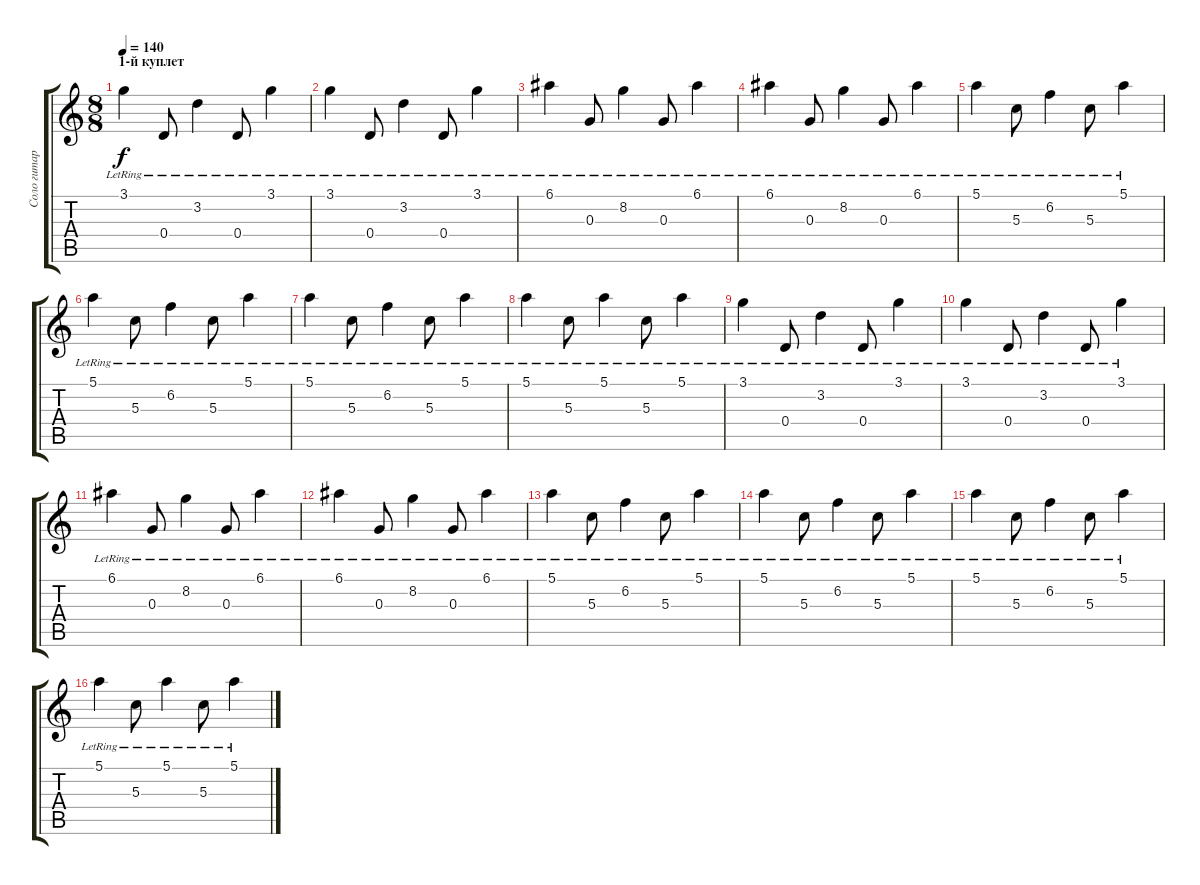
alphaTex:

\track ("Соло гитара" "Соло гитар") {instrument acousticguitarnylon}
\staff {score tabs}
\tuning (E4 B3 G3 D3 A2 D2) {hide}
\ts (8 8)
\section ("" "1-й куплет")
\tempo 140
\clef g2
\ks c
3.1{lr}.4{dy f} 0.4{lr}.8 3.2{lr}.4 0.4{lr}.8 3.1{lr}.4 |
3.1{lr}.4 0.4{lr}.8 3.2{lr}.4 0.4{lr}.8 3.1{lr}.4 |
6.1{lr}.4 0.3{lr}.8 8.2{lr}.4 0.3{lr}.8 6.1{lr}.4 |
6.1{lr}.4 0.3{lr}.8 8.2{lr}.4 0.3{lr}.8 6.1{lr}.4 |
5.1{lr}.4 5.3{lr}.8 6.2{lr}.4 5.3{lr}.8 5.1{lr}.4 |
5.1{lr}.4 5.3{lr}.8 6.2{lr}.4 5.3{lr}.8 5.1{lr}.4 |
5.1{lr}.4 5.3{lr}.8 6.2{lr}.4 5.3{lr}.8 5.1{lr}.4 |
5.1{lr}.4 5.3{lr}.8 5.1{lr}.4 5.3{lr}.8 5.1{lr}.4 |
3.1{lr}.4 0.4{lr}.8 3.2{lr}.4 0.4{lr}.8 3.1{lr}.4 |
3.1{lr}.4 0.4{lr}.8 3.2{lr}.4 0.4{lr}.8 3.1{lr}.4 |
6.1{lr}.4 0.3{lr}.8 8.2{lr}.4 0.3{lr}.8 6.1{lr}.4 |
6.1{lr}.4 0.3{lr}.8 8.2{lr}.4 0.3{lr}.8 6.1{lr}.4 |
5.1{lr}.4 5.3{lr}.8 6.2{lr}.4 5.3{lr}.8 5.1{lr}.4 |
5.1{lr}.4 5.3{lr}.8 6.2{lr}.4 5.3{lr}.8 5.1{lr}.4 |
5.1{lr}.4 5.3{lr}.8 6.2{lr}.4 5.3{lr}.8 5.1{lr}.4 |
5.1{lr}.4 5.3{lr}.8 5.1{lr}.4 5.3{lr}.8 5.1{lr}.4
